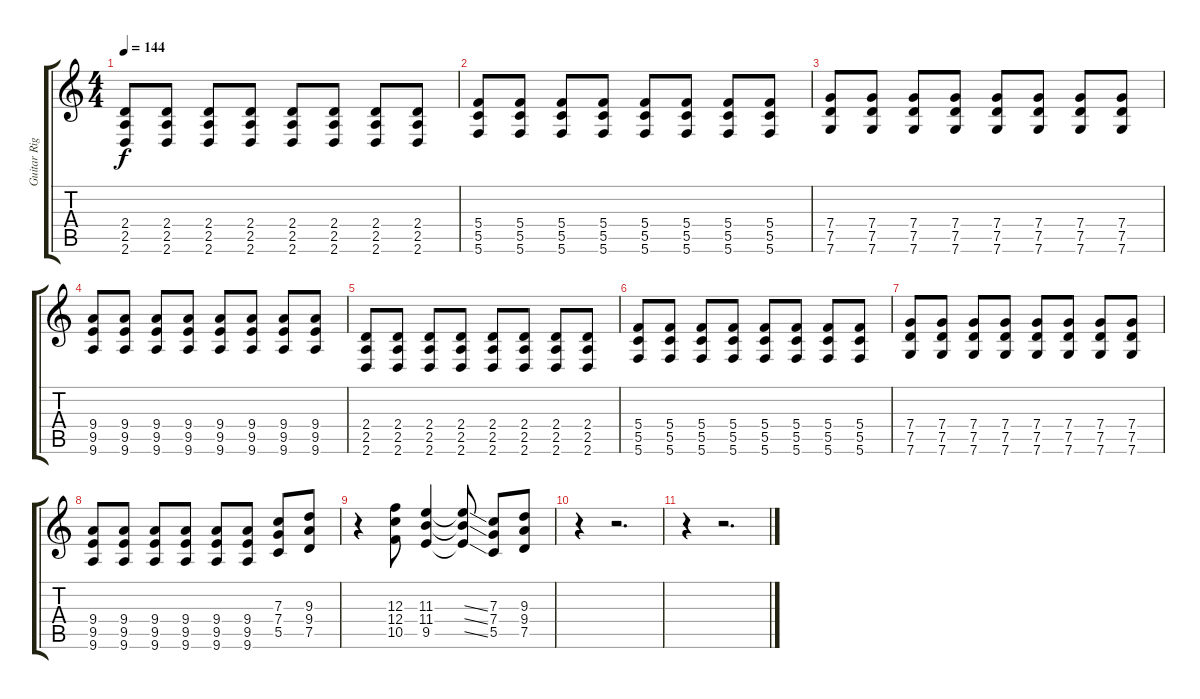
\track ("Guitar Right" "Guitar Rig") {instrument overdrivenguitar}
\staff {score tabs}
\tuning (D4 A3 F3 C3 G2 C2) {hide}
\ts (4 4)
\tempo 144
\clef g2
\ks c
(2.4 2.5 2.6).8{dy f} (2.4 2.5 2.6).8 (2.4 2.5 2.6).8 (2.4 2.5 2.6).8 (2.4 2.5 2.6).8 (2.4 2.5 2.6).8 (2.4 2.5 2.6).8 (2.4 2.5 2.6).8 |
(5.4 5.5 5.6).8 (5.4 5.5 5.6).8 (5.4 5.5 5.6).8 (5.4 5.5 5.6).8 (5.4 5.5 5.6).8 (5.4 5.5 5.6).8 (5.4 5.5 5.6).8 (5.4 5.5 5.6).8 |
(7.4 7.5 7.6).8 (7.4 7.5 7.6).8 (7.4 7.5 7.6).8 (7.4 7.5 7.6).8 (7.4 7.5 7.6).8 (7.4 7.5 7.6).8 (7.4 7.5 7.6).8 (7.4 7.5 7.6).8 |
(9.4 9.5 9.6).8 (9.4 9.5 9.6).8 (9.4 9.5 9.6).8 (9.4 9.5 9.6).8 (9.4 9.5 9.6).8 (9.4 9.5 9.6).8 (9.4 9.5 9.6).8 (9.4 9.5 9.6).8 |
(2.4 2.5 2.6).8 (2.4 2.5 2.6).8 (2.4 2.5 2.6).8 (2.4 2.5 2.6).8 (2.4 2.5 2.6).8 (2.4 2.5 2.6).8 (2.4 2.5 2.6).8 (2.4 2.5 2.6).8 |
(5.4 5.5 5.6).8 (5.4 5.5 5.6).8 (5.4 5.5 5.6).8 (5.4 5.5 5.6).8 (5.4 5.5 5.6).8 (5.4 5.5 5.6).8 (5.4 5.5 5.6).8 (5.4 5.5 5.6).8 |
(7.4 7.5 7.6).8 (7.4 7.5 7.6).8 (7.4 7.5 7.6).8 (7.4 7.5 7.6).8 (7.4 7.5 7.6).8 (7.4 7.5 7.6).8 (7.4 7.5 7.6).8 (7.4 7.5 7.6).8 |
(9.4 9.5 9.6).8 (9.4 9.5 9.6).8 (9.4 9.5 9.6).8 (9.4 9.5 9.6).8 (9.4 9.5 9.6).8 (9.4 9.5 9.6).8 (7.3 7.4 5.5).8 (9.3 9.4 7.5).8 |
r.4 (12.3 12.4 10.5).8 (11.3 11.4 9.5).4 (11.3{ss t} 11.4{ss t} 9.5{ss t}).8 (7.3 7.4 5.5).8 (9.3 9.4 7.5).8 |
r.4 r.2{d} |
r.4 r.2{d}
